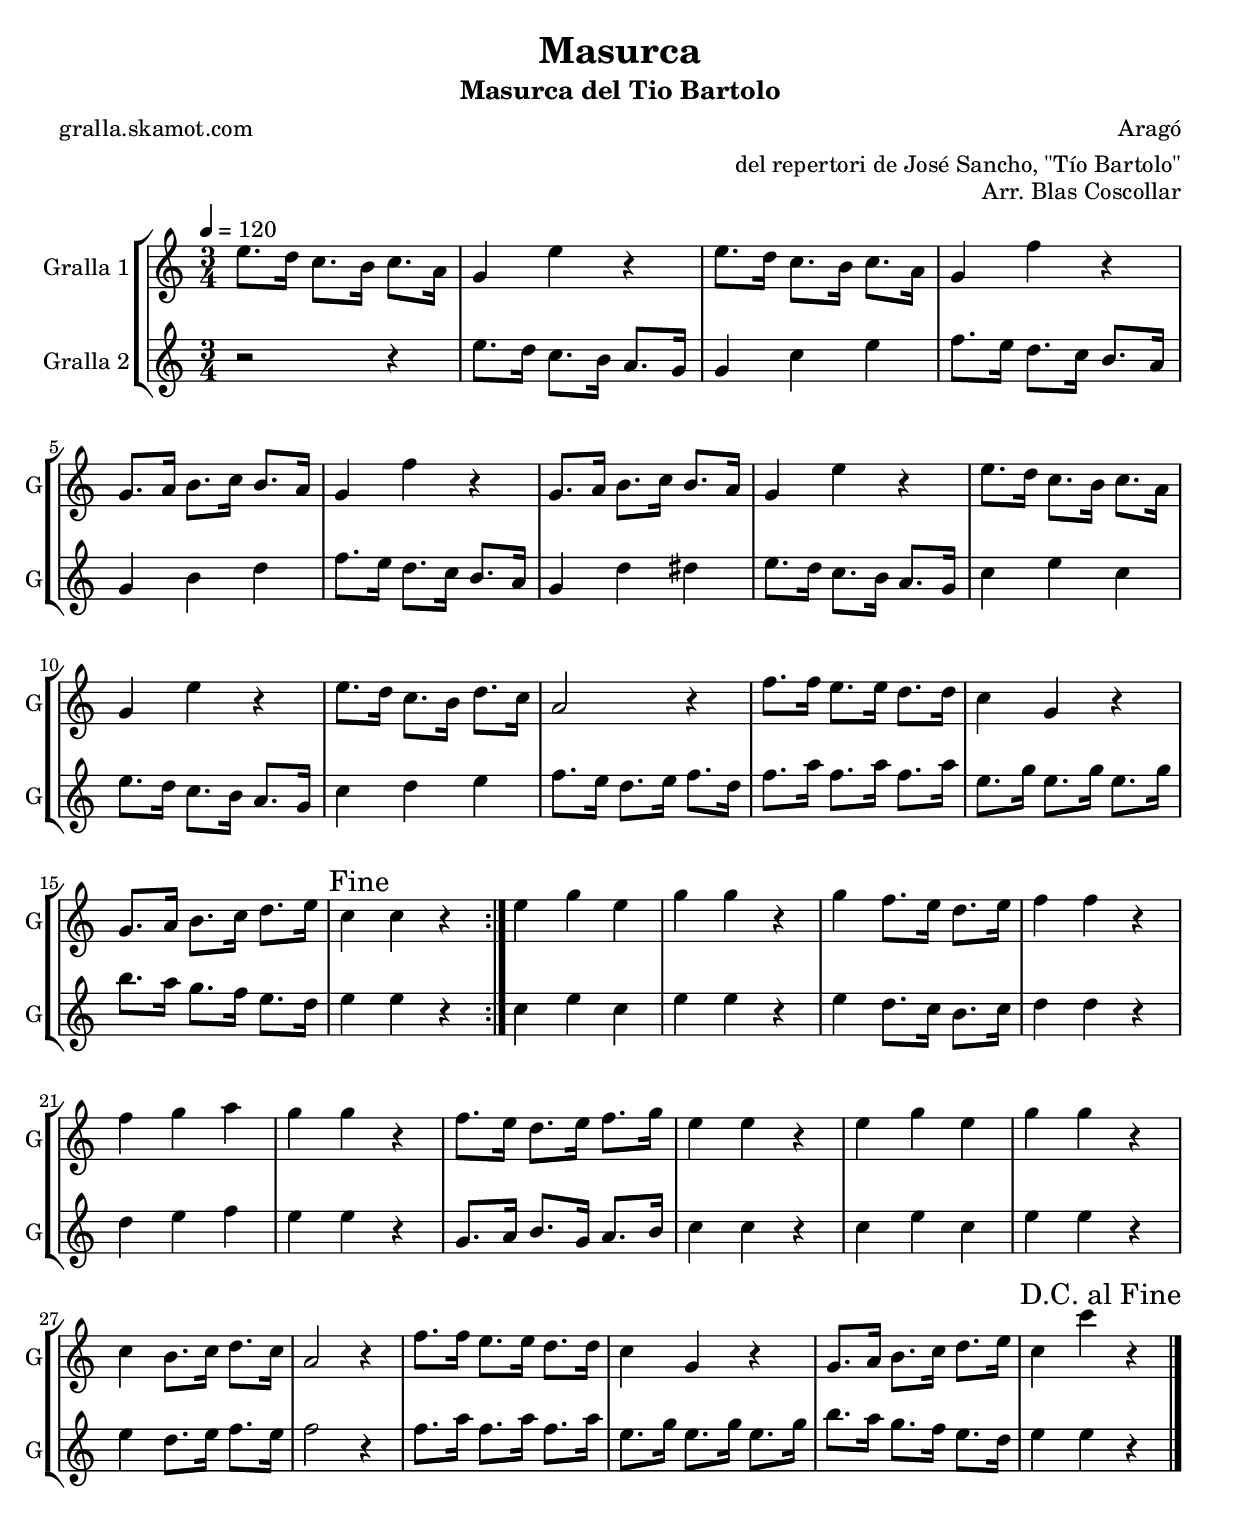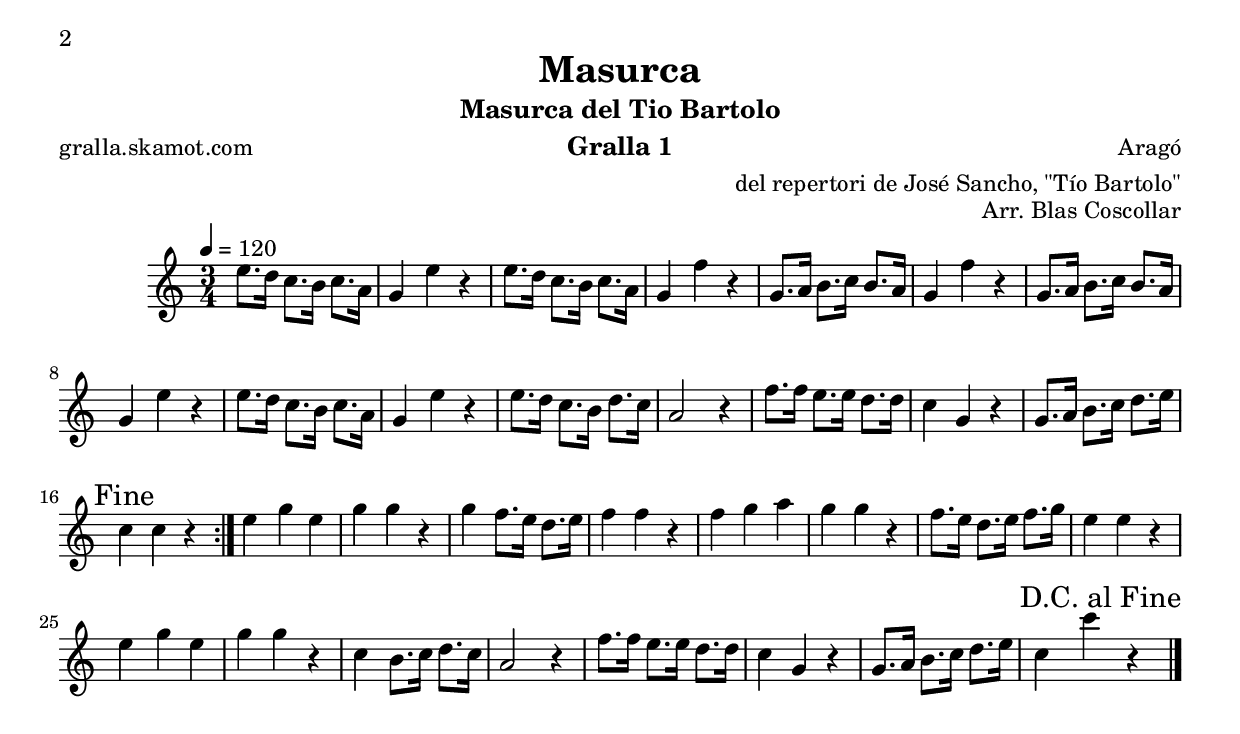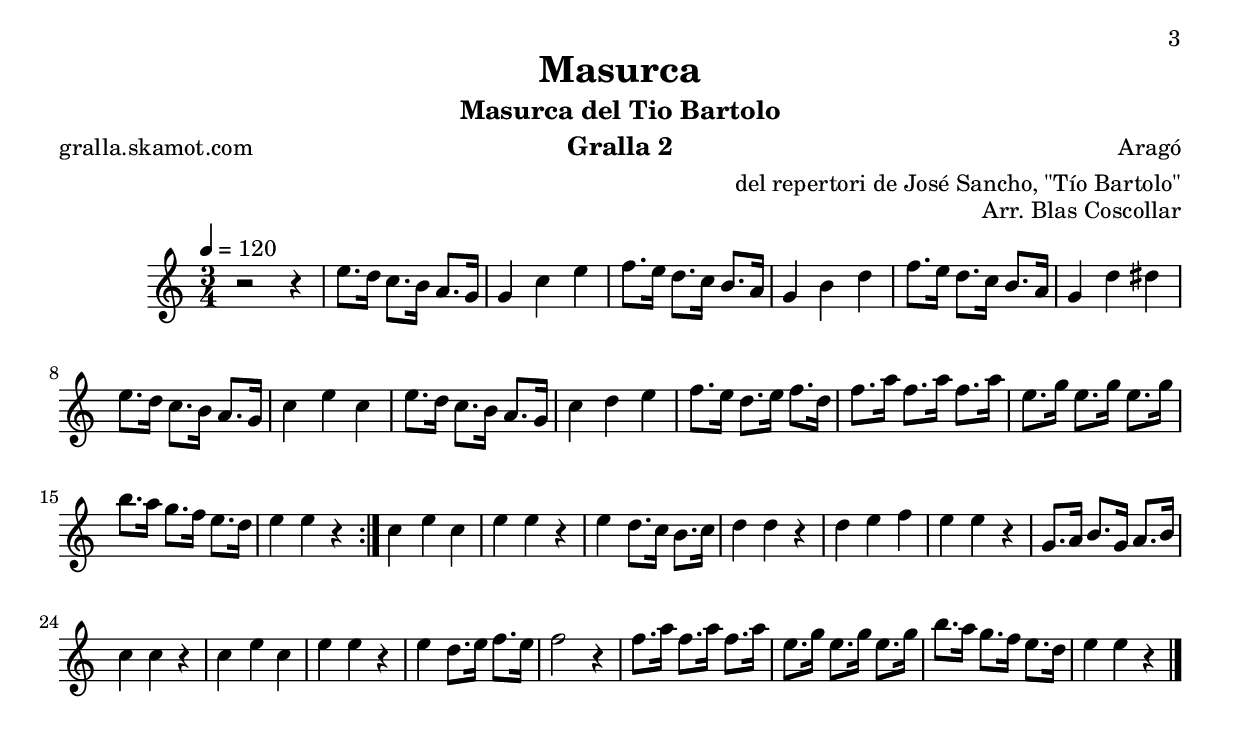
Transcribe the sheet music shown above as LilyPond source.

\version "2.16.2"

\header {
  dedication=""
  title="Masurca"
  subtitle="Masurca del Tio Bartolo"
  subsubtitle=""
  poet="gralla.skamot.com"
  meter=""
  piece=""
  composer="Aragó"
  arranger="del repertori de José Sancho, \"Tío Bartolo\""
  opus="Arr. Blas Coscollar"
  instrument=""
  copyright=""
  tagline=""
}

liniaroAa =
\relative e''
{
  \tempo 4=120
  \clef treble
  \key c \major
  \time 3/4
  \repeat volta 2 { e8. d16 c8. b16 c8. a16  |
  g4 e' r  |
  e8. d16 c8. b16 c8. a16  |
  g4 f' r  |
  %05
  g,8. a16 b8. c16 b8. a16  |
  g4 f' r  |
  g,8. a16 b8. c16 b8. a16  |
  g4 e' r  |
  e8. d16 c8. b16 c8. a16  |
  %10
  g4 e' r  |
  e8. d16 c8. b16 d8. c16  |
  a2 r4  |
  f'8. f16 e8. e16 d8. d16  |
  c4 g r  |
  %15
  g8. a16 b8. c16 d8. e16  |
  \mark "Fine" c4 c r  | }
  e4 g e  |
  g4 g r  |
  g4 f8. e16 d8. e16  |
  %20
  f4 f r  |
  f4 g a  |
  g4 g r  |
  f8. e16 d8. e16 f8. g16  |
  e4 e r  |
  %25
  e4 g e  |
  g4 g r  |
  c,4 b8. c16 d8. c16  |
  a2 r4  |
  f'8. f16 e8. e16 d8. d16  |
  %30
  c4 g r  |
  g8. a16 b8. c16 d8. e16  |
  \mark "D.C. al Fine" c4 c' r  \bar "|."
}

liniaroAb =
\relative e''
{
  \tempo 4=120
  \clef treble
  \key c \major
  \time 3/4
  \repeat volta 2 { r2 r4  |
  e8. d16 c8. b16 a8. g16  |
  g4 c e  |
  f8. e16 d8. c16 b8. a16  |
  %05
  g4 b d  |
  f8. e16 d8. c16 b8. a16  |
  g4 d' dis  |
  e8. d16 c8. b16 a8. g16  |
  c4 e c  |
  %10
  e8. d16 c8. b16 a8. g16  |
  c4 d e  |
  f8. e16 d8. e16 f8. d16  |
  f8. a16 f8. a16 f8. a16  |
  e8. g16 e8. g16 e8. g16  |
  %15
  b8. a16 g8. f16 e8. d16  |
  e4 e r  | }
  c4 e c  |
  e4 e r  |
  e4 d8. c16 b8. c16  |
  %20
  d4 d r  |
  d4 e f  |
  e4 e r  |
  g,8. a16 b8. g16 a8. b16  |
  c4 c r  |
  %25
  c4 e c  |
  e4 e r  |
  e4 d8. e16 f8. e16  |
  f2 r4  |
  f8. a16 f8. a16 f8. a16  |
  %30
  e8. g16 e8. g16 e8. g16  |
  b8. a16 g8. f16 e8. d16  |
  e4 e r  \bar "|."
}

\bookpart {
  \score {
    \new StaffGroup {
      \override Score.RehearsalMark.self-alignment-X = #LEFT
      <<
        \new Staff \with {instrumentName = #"Gralla 1" shortInstrumentName = #"G"} \liniaroAa
        \new Staff \with {instrumentName = #"Gralla 2" shortInstrumentName = #"G"} \liniaroAb
      >>
    }
    \layout {}
  }
  \score { \unfoldRepeats
    \new StaffGroup {
      \override Score.RehearsalMark.self-alignment-X = #LEFT
      <<
        \new Staff \with {instrumentName = #"Gralla 1" shortInstrumentName = #"G"} \liniaroAa
        \new Staff \with {instrumentName = #"Gralla 2" shortInstrumentName = #"G"} \liniaroAb
      >>
    }
    \midi {
      \set Staff.midiInstrument = "oboe"
      \set DrumStaff.midiInstrument = "drums"
    }
  }
}

\bookpart {
  \header {instrument="Gralla 1"}
  \score {
    \new StaffGroup {
      \override Score.RehearsalMark.self-alignment-X = #LEFT
      <<
        \new Staff \liniaroAa
      >>
    }
    \layout {}
  }
  \score { \unfoldRepeats
    \new StaffGroup {
      \override Score.RehearsalMark.self-alignment-X = #LEFT
      <<
        \new Staff \liniaroAa
      >>
    }
    \midi {
      \set Staff.midiInstrument = "oboe"
      \set DrumStaff.midiInstrument = "drums"
    }
  }
}

\bookpart {
  \header {instrument="Gralla 2"}
  \score {
    \new StaffGroup {
      \override Score.RehearsalMark.self-alignment-X = #LEFT
      <<
        \new Staff \liniaroAb
      >>
    }
    \layout {}
  }
  \score { \unfoldRepeats
    \new StaffGroup {
      \override Score.RehearsalMark.self-alignment-X = #LEFT
      <<
        \new Staff \liniaroAb
      >>
    }
    \midi {
      \set Staff.midiInstrument = "oboe"
      \set DrumStaff.midiInstrument = "drums"
    }
  }
}

